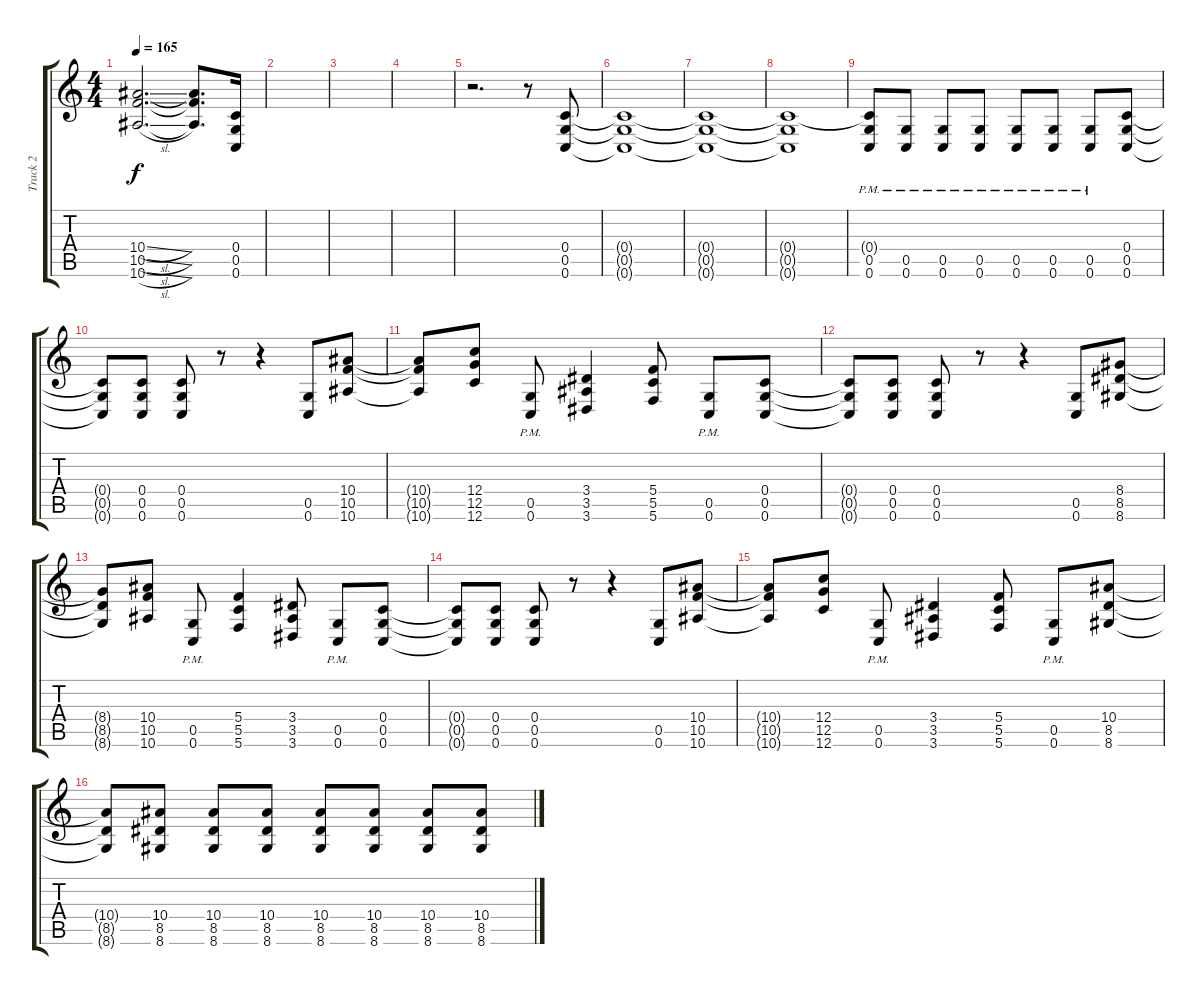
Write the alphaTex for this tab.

\track ("Track 2" "Track 2") {instrument overdrivenguitar}
\staff {score tabs}
\tuning (D4 A3 F3 C3 G2 C2) {hide}
\ts (4 4)
\tempo 165
\clef g2
\ks c
(10.4{sl} 10.5{sl} 10.6{sl}).2{d dy f} (10.4{t} 10.5{t} 10.6{t}).8{d} (0.4 0.5 0.6).16 |
|
|
|
r.2{d} r.8 (0.4 0.5 0.6).8 |
(0.4{t} 0.5{t} 0.6{t}).1 |
(0.4{t} 0.5{t} 0.6{t}).1 |
(0.4{t} 0.5{t} 0.6{t}).1 |
(0.4{t} 0.5{pm} 0.6{pm}).8 (0.5{pm} 0.6{pm}).8 (0.5{pm} 0.6{pm}).8 (0.5{pm} 0.6{pm}).8 (0.5{pm} 0.6{pm}).8 (0.5{pm} 0.6{pm}).8 (0.5{pm} 0.6{pm}).8 (0.4 0.5 0.6).8 |
(0.4{t} 0.5{t} 0.6{t}).8 (0.4 0.5 0.6).8 (0.4 0.5 0.6).8 r.8 r.4 (0.5 0.6).8 (10.4 10.5 10.6).8 |
(10.4{t} 10.5{t} 10.6{t}).8 (12.4 12.5 12.6).8 (0.5{pm} 0.6{pm}).8 (3.4 3.5 3.6).4 (5.4 5.5 5.6).8 (0.5{pm} 0.6{pm}).8 (0.4 0.5 0.6).8 |
(0.4{t} 0.5{t} 0.6{t}).8 (0.4 0.5 0.6).8 (0.4 0.5 0.6).8 r.8 r.4 (0.5 0.6).8 (8.4 8.5 8.6).8 |
(8.4{t} 8.5{t} 8.6{t}).8 (10.4 10.5 10.6).8 (0.5{pm} 0.6{pm}).8 (5.4 5.5 5.6).4 (3.4 3.5 3.6).8 (0.5{pm} 0.6{pm}).8 (0.4 0.5 0.6).8 |
(0.4{t} 0.5{t} 0.6{t}).8 (0.4 0.5 0.6).8 (0.4 0.5 0.6).8 r.8 r.4 (0.5 0.6).8 (10.4 10.5 10.6).8 |
(10.4{t} 10.5{t} 10.6{t}).8 (12.4 12.5 12.6).8 (0.5{pm} 0.6{pm}).8 (3.4 3.5 3.6).4 (5.4 5.5 5.6).8 (0.5{pm} 0.6{pm}).8 (10.4 8.5 8.6).8 |
(10.4{t} 8.5{t} 8.6{t}).8 (10.4 8.5 8.6).8 (10.4 8.5 8.6).8 (10.4 8.5 8.6).8 (10.4 8.5 8.6).8 (10.4 8.5 8.6).8 (10.4 8.5 8.6).8 (10.4 8.5 8.6).8
